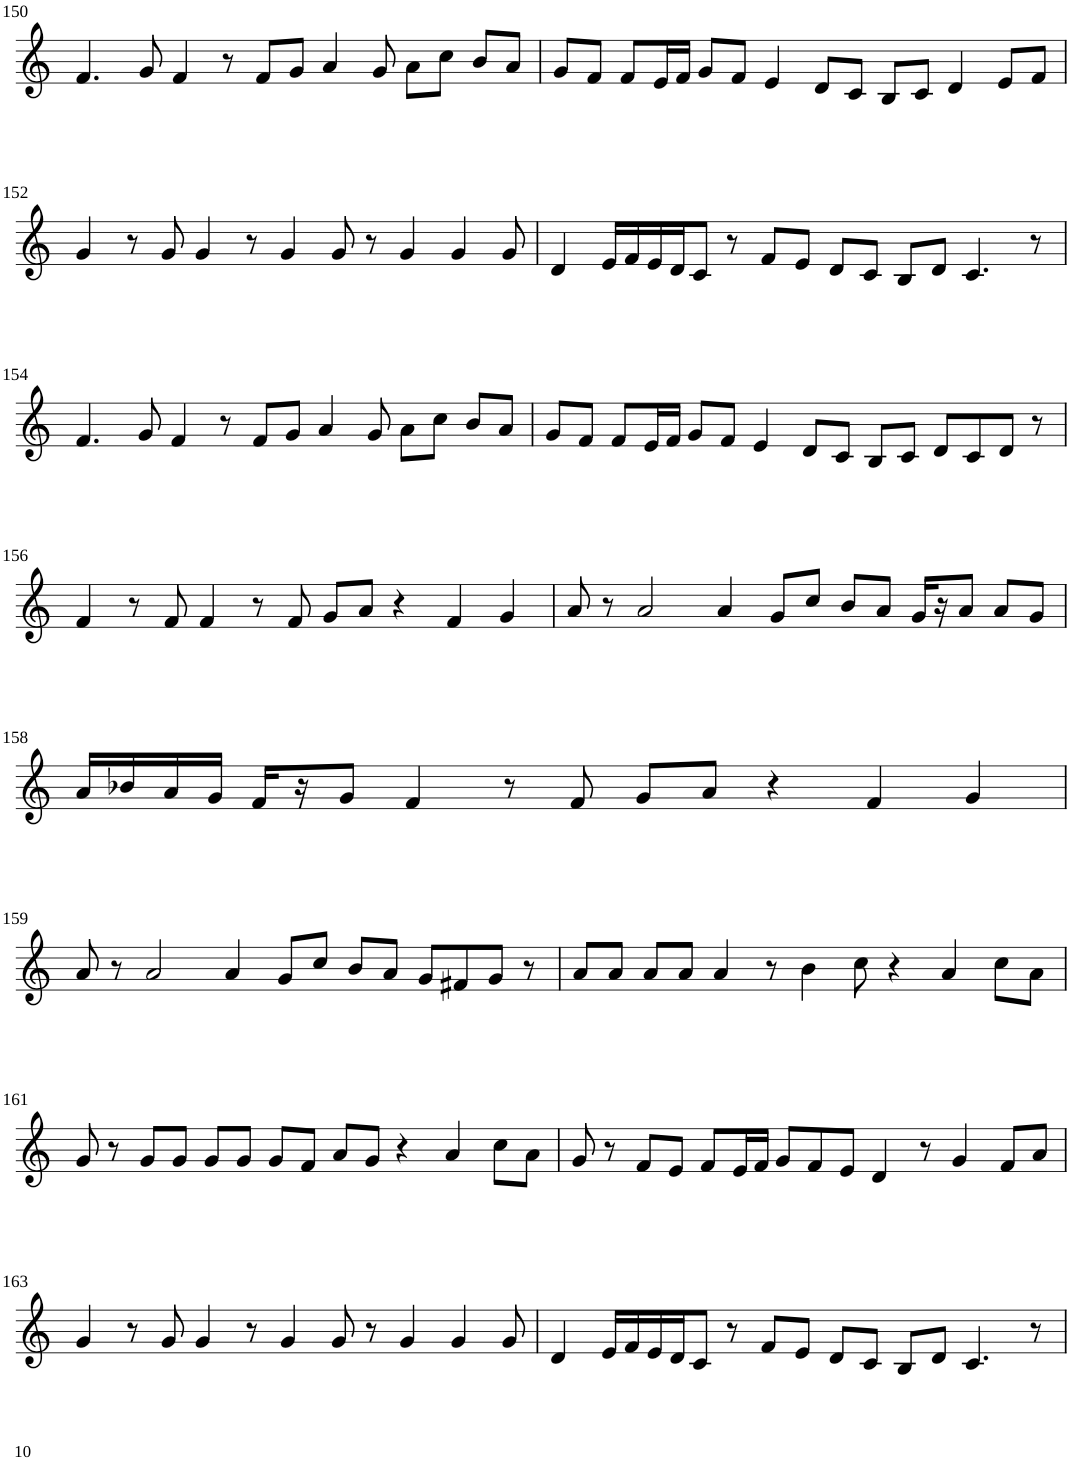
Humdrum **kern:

**kern
*part1
*staff1
*I"Violin
!!LO:PB:g=z
*clefG2
*k[]
*M8/4
=150
4.f/
8g/
4f/
8r
8f/L
8g/J
4a/
8g/
8a\L
8cc\J
8b/L
8a/J
=151
8g/L
8f/J
8f/L
16e/L
16f/JJ
8g/L
8f/J
4e/
8d/L
8c/J
8B/L
8c/J
4d/
8e/L
8f/J
!!LO:LB:g=z
=152
4g/
8r
8g/
4g/
8r
4g/
8g/
8r
4g/
4g/
8g/
=153
4d/
16e/LL
16f/
16e/
16d/J
8c/J
8r
8f/L
8e/J
8d/L
8c/J
8B/L
8d/J
4.c/
8r
!!LO:LB:g=z
=154
4.f/
8g/
4f/
8r
8f/L
8g/J
4a/
8g/
8a\L
8cc\J
8b/L
8a/J
=155
8g/L
8f/J
8f/L
16e/L
16f/JJ
8g/L
8f/J
4e/
8d/L
8c/J
8B/L
8c/J
8d/L
8c/
8d/J
8r
!!LO:LB:g=z
=156
4f/
8r
8f/
4f/
8r
8f/
8g/L
8a/J
4r
4f/
4g/
=157
8a/
8r
2a/
4a/
8g/L
8cc/J
8b/L
8a/J
16g/LL
16r
8a/J
8a/L
8g/J
!!LO:LB:g=z
=158
16a/LL
16b-X/
16a/
16g/JJ
16f/LL
16r
8g/J
4f/
8r
8f/
8g/L
8a/J
4r
4f/
4g/
!!LO:LB:g=z
=159
8a/
8r
2a/
4a/
8g/L
8cc/J
8b/L
8a/J
8g/L
8f#X/
8g/J
8r
=160
8a/L
8a/J
8a/L
8a/J
4a/
8r
4b\
8cc\
4r
4a/
8cc\L
8a\J
!!LO:LB:g=z
=161
8g/
8r
8g/L
8g/J
8g/L
8g/J
8g/L
8f/J
8a/L
8g/J
4r
4a/
8cc\L
8a\J
=162
8g/
8r
8f/L
8e/J
8f/L
16e/L
16f/JJ
8g/L
8f/
8e/J
4d/
8r
4g/
8f/L
8a/J
!!LO:LB:g=z
=163
4g/
8r
8g/
4g/
8r
4g/
8g/
8r
4g/
4g/
8g/
=164
4d/
16e/LL
16f/
16e/
16d/J
8c/J
8r
8f/L
8e/J
8d/L
8c/J
8B/L
8d/J
4.c/
8r
=
*-
